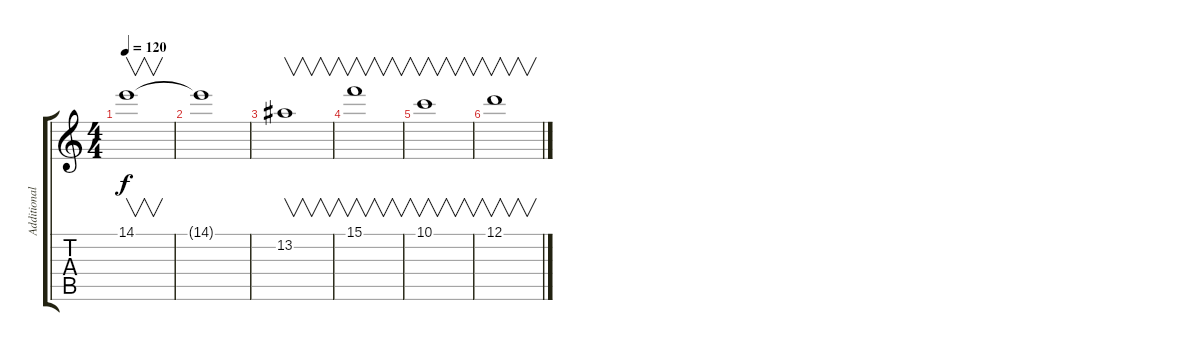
\track ("Additional lead 2" "Additional") {instrument distortionguitar}
\staff {score tabs}
\tuning (D4 A3 F3 C3 G2 D2) {hide}
\ts (4 4)
\tempo 120
\clef g2
\ks c
14.1.1{v dy f} |
14.1{t}.1 |
13.2.1{v volume 4} |
15.1.1{v} |
10.1.1{v volume 0} |
12.1.1{v}
